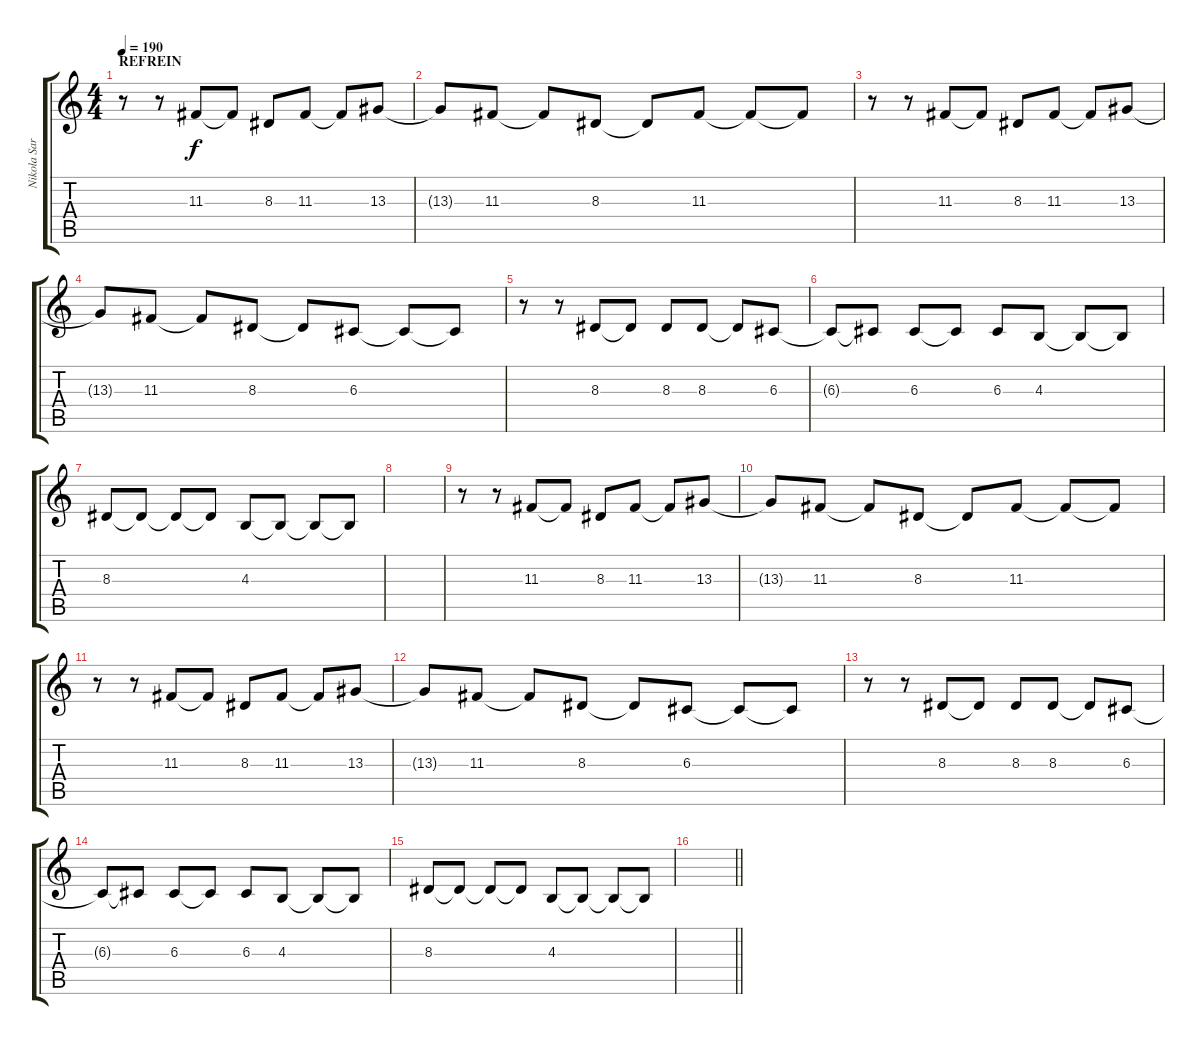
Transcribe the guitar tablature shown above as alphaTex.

\track ("Nikola Sarcevic" "Nikola Sar") {instrument altosax}
\staff {score tabs}
\tuning (E4 B3 G3 D3 A2 E2) {hide}
\ts (4 4)
\section ("" "REFREIN")
\tempo 190
\clef g2
\ks c
r.8{dy f} r.8 11.3.8 11.3{t}.8 8.3.8 11.3.8 11.3{t}.8 13.3.8 |
13.3{t}.8 11.3.8 11.3{t}.8 8.3.8 8.3{t}.8 11.3.8 11.3{t}.8 11.3{t}.8 |
r.8 r.8 11.3.8 11.3{t}.8 8.3.8 11.3.8 11.3{t}.8 13.3.8 |
13.3{t}.8 11.3.8 11.3{t}.8 8.3.8 8.3{t}.8 6.3.8 6.3{t}.8 6.3{t}.8 |
r.8 r.8 8.3.8 8.3{t}.8 8.3.8 8.3.8 8.3{t}.8 6.3.8 |
6.3{t}.8 6.3{t}.8 6.3.8 6.3{t}.8 6.3.8 4.3.8 4.3{t}.8 4.3{t}.8 |
8.3.8 8.3{t}.8 8.3{t}.8 8.3{t}.8 4.3.8 4.3{t}.8 4.3{t}.8 4.3{t}.8 |
|
r.8 r.8 11.3.8 11.3{t}.8 8.3.8 11.3.8 11.3{t}.8 13.3.8 |
13.3{t}.8 11.3.8 11.3{t}.8 8.3.8 8.3{t}.8 11.3.8 11.3{t}.8 11.3{t}.8 |
r.8 r.8 11.3.8 11.3{t}.8 8.3.8 11.3.8 11.3{t}.8 13.3.8 |
13.3{t}.8 11.3.8 11.3{t}.8 8.3.8 8.3{t}.8 6.3.8 6.3{t}.8 6.3{t}.8 |
r.8 r.8 8.3.8 8.3{t}.8 8.3.8 8.3.8 8.3{t}.8 6.3.8 |
6.3{t}.8 6.3{t}.8 6.3.8 6.3{t}.8 6.3.8 4.3.8 4.3{t}.8 4.3{t}.8 |
8.3.8 8.3{t}.8 8.3{t}.8 8.3{t}.8 4.3.8 4.3{t}.8 4.3{t}.8 4.3{t}.8 |
\barLineRight lightlight
